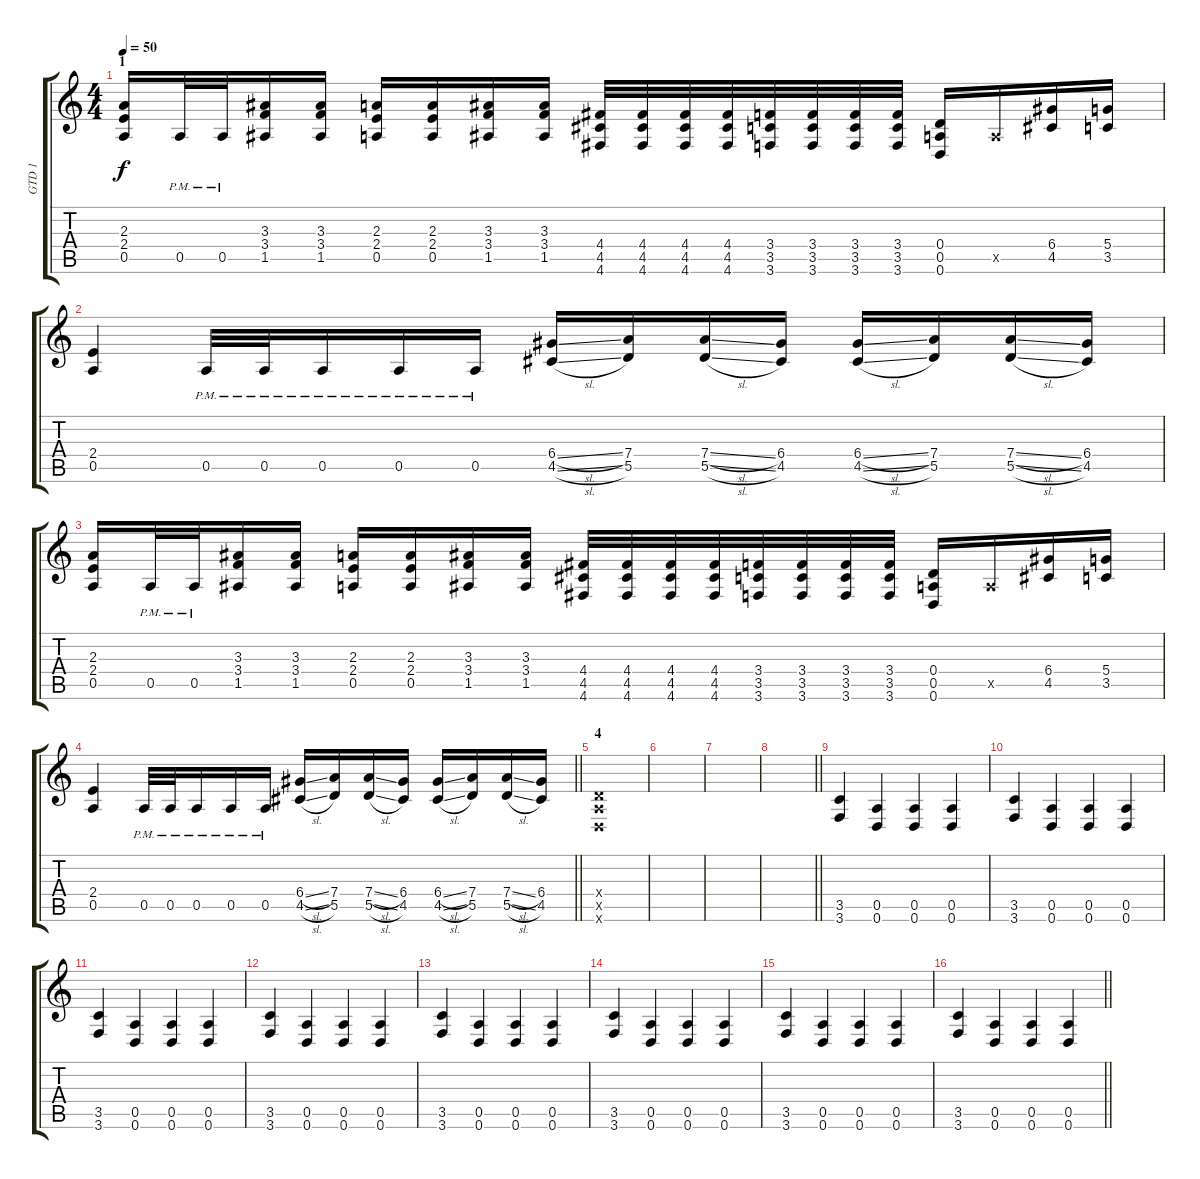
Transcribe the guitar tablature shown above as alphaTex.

\track ("GTD 1" "GTD 1") {instrument distortionguitar}
\staff {score tabs}
\tuning (E4 B3 G3 D3 A2 D2) {hide}
\ts (4 4)
\section ("" "1")
\tempo 50
\clef g2
\ks c
(2.3 2.4 0.5).16{dy f} 0.5{pm}.32 0.5{pm}.32 (3.3 3.4 1.5).16 (3.3 3.4 1.5).16 (2.3 2.4 0.5).16 (2.3 2.4 0.5).16 (3.3 3.4 1.5).16 (3.3 3.4 1.5).16 (4.4 4.5 4.6).32 (4.4 4.5 4.6).32 (4.4 4.5 4.6).32 (4.4 4.5 4.6).32 (3.4 3.5 3.6).32 (3.4 3.5 3.6).32 (3.4 3.5 3.6).32 (3.4 3.5 3.6).32 (0.4 0.5 0.6).16 0.5{x}.16 (6.4 4.5).16 (5.4 3.5).16 |
(2.4 0.5).4 0.5{pm}.32 0.5{pm}.32 0.5{pm}.16 0.5{pm}.16 0.5{pm}.16 (6.4{sl} 4.5{sl}).16 (7.4 5.5).16 (7.4{sl} 5.5{sl}).16 (6.4 4.5).16 (6.4{sl} 4.5{sl}).16 (7.4 5.5).16 (7.4{sl} 5.5{sl}).16 (6.4 4.5).16 |
(2.3 2.4 0.5).16 0.5{pm}.32 0.5{pm}.32 (3.3 3.4 1.5).16 (3.3 3.4 1.5).16 (2.3 2.4 0.5).16 (2.3 2.4 0.5).16 (3.3 3.4 1.5).16 (3.3 3.4 1.5).16 (4.4 4.5 4.6).32 (4.4 4.5 4.6).32 (4.4 4.5 4.6).32 (4.4 4.5 4.6).32 (3.4 3.5 3.6).32 (3.4 3.5 3.6).32 (3.4 3.5 3.6).32 (3.4 3.5 3.6).32 (0.4 0.5 0.6).16 0.5{x}.16 (6.4 4.5).16 (5.4 3.5).16 |
\barLineRight lightlight
(2.4 0.5).4 0.5{pm}.32 0.5{pm}.32 0.5{pm}.16 0.5{pm}.16 0.5{pm}.16 (6.4{sl} 4.5{sl}).16 (7.4 5.5).16 (7.4{sl} 5.5{sl}).16 (6.4 4.5).16 (6.4{sl} 4.5{sl}).16 (7.4 5.5).16 (7.4{sl} 5.5{sl}).16 (6.4 4.5).16 |
\section ("" "4")
(0.4{x} 0.5{x} 0.6{x}).1 |
|
|
\barLineRight lightlight
|
(3.5 3.6).4 (0.5 0.6).4 (0.5 0.6).4 (0.5 0.6).4 |
(3.5 3.6).4 (0.5 0.6).4 (0.5 0.6).4 (0.5 0.6).4 |
(3.5 3.6).4 (0.5 0.6).4 (0.5 0.6).4 (0.5 0.6).4 |
(3.5 3.6).4 (0.5 0.6).4 (0.5 0.6).4 (0.5 0.6).4 |
(3.5 3.6).4 (0.5 0.6).4 (0.5 0.6).4 (0.5 0.6).4 |
(3.5 3.6).4 (0.5 0.6).4 (0.5 0.6).4 (0.5 0.6).4 |
(3.5 3.6).4 (0.5 0.6).4 (0.5 0.6).4 (0.5 0.6).4 |
\barLineRight lightlight
(3.5 3.6).4 (0.5 0.6).4 (0.5 0.6).4 (0.5 0.6).4
